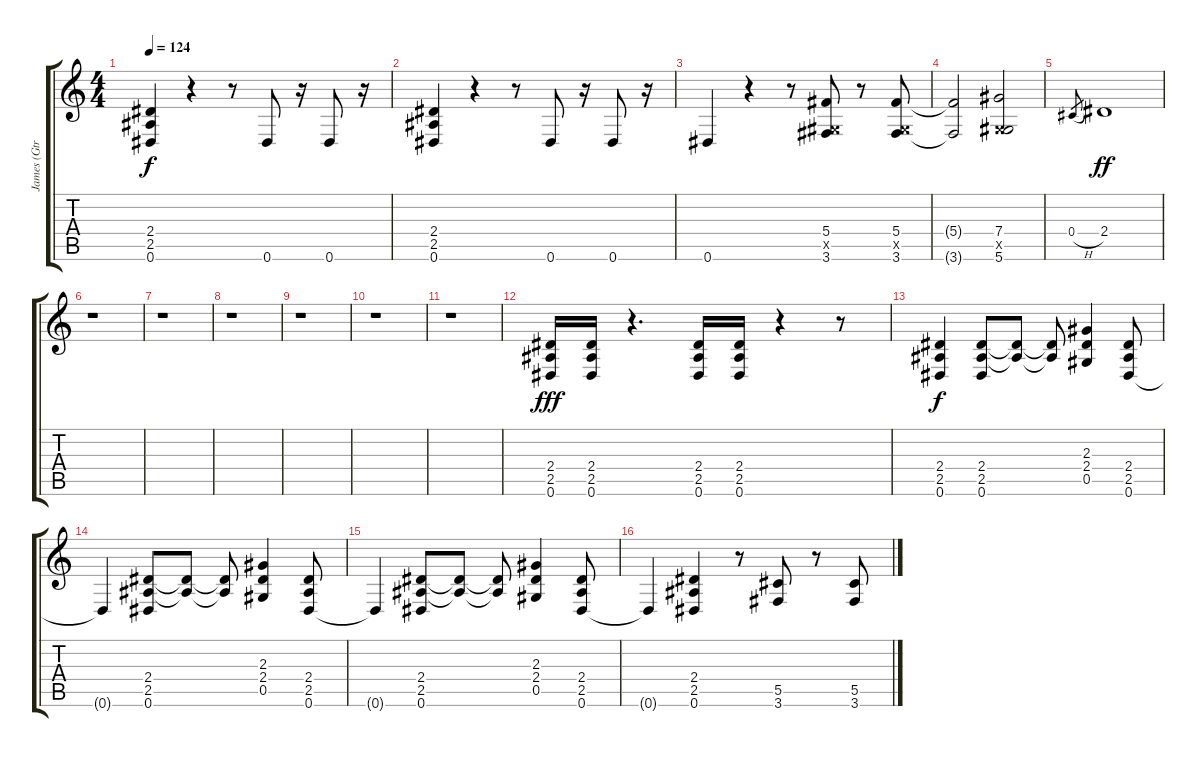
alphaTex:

\track ("James (Gtr. 3)" "James (Gtr") {instrument distortionguitar}
\staff {score tabs}
\tuning (Eb4 Bb3 Gb3 Db3 Ab2 Eb2) {hide}
\ts (4 4)
\tempo 124
\clef g2
\ks c
(2.4 2.5 0.6).4{dy f} r.4 r.8 0.6.8 r.16 0.6.8 r.16 |
(2.4 2.5 0.6).4 r.4 r.8 0.6.8 r.16 0.6.8 r.16 |
0.6.4 r.4 r.8 (5.4 0.5{x} 3.6).8 r.8 (5.4 0.5{x} 3.6).8 |
(5.4{t} 3.6{t}).2 (7.4 0.5{x} 5.6).2 |
0.4{h}.8{gr} 2.4.1{dy ff} |
r.1 |
r.1 |
r.1 |
r.1 |
r.1 |
r.1 |
(2.4 2.5 0.6).16{dy fff} (2.4 2.5 0.6).16 r.4{d} (2.4 2.5 0.6).16 (2.4 2.5 0.6).16 r.4 r.8 |
(2.4 2.5 0.6).4{dy f} (2.4 2.5 0.6).8 (2.4{t} 2.5{t}).8 (2.4{t} 2.5{t}).8 (2.3 2.4 0.5).4 (2.4 2.5 0.6).8 |
0.6{t}.4 (2.4 2.5 0.6).8 (2.4{t} 2.5{t}).8 (2.4{t} 2.5{t}).8 (2.3 2.4 0.5).4 (2.4 2.5 0.6).8 |
0.6{t}.4 (2.4 2.5 0.6).8 (2.4{t} 2.5{t}).8 (2.4{t} 2.5{t}).8 (2.3 2.4 0.5).4 (2.4 2.5 0.6).8 |
0.6{t}.4 (2.4 2.5 0.6).4 r.8 (5.5 3.6).8 r.8 (5.5 3.6).8
